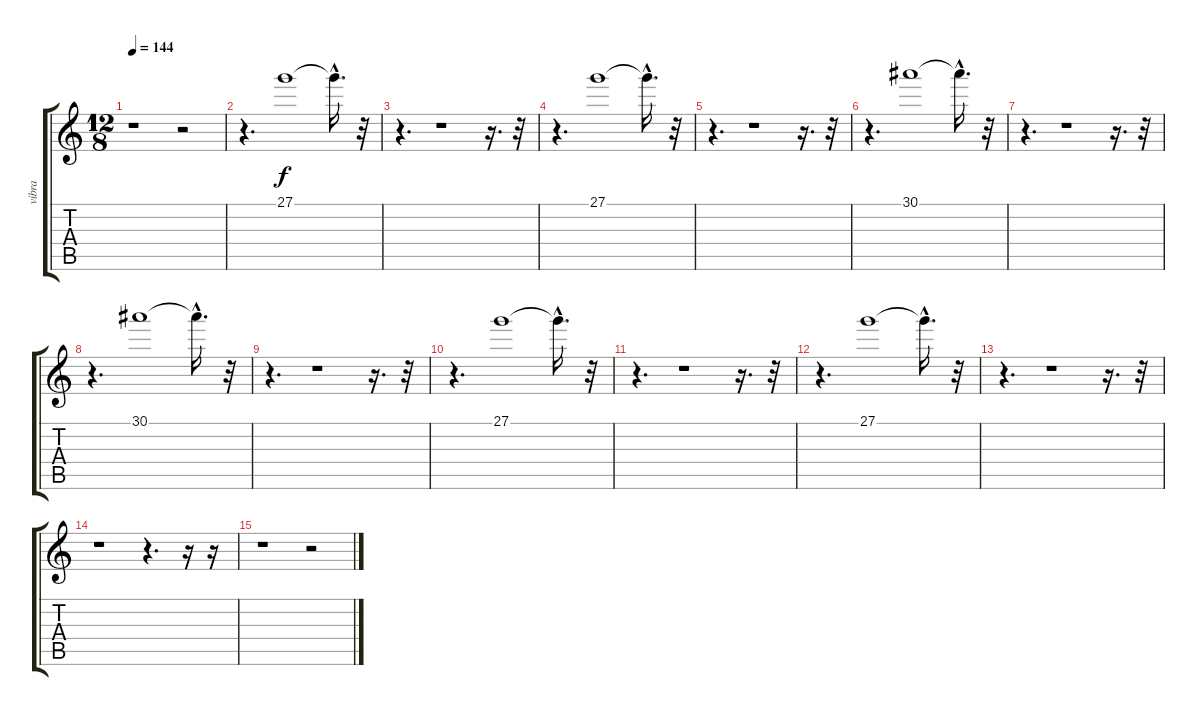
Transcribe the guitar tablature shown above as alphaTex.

\track ("vibra" "vibra") {instrument vibraphone}
\staff {score tabs}
\tuning (E4 B3 G3 D3 A2 E2) {hide}
\ts (12 8)
\tempo 144
\clef g2
\ks c
r.1{dy f instrument vibraphone} r.2 |
r.4{d} 27.1.1 27.1{hac t}.16{d} r.32 |
r.4{d} r.1 r.16{d} r.32 |
r.4{d} 27.1.1 27.1{hac t}.16{d} r.32 |
r.4{d} r.1 r.16{d} r.32 |
r.4{d} 30.1.1 30.1{hac t}.16{d} r.32 |
r.4{d} r.1 r.16{d} r.32 |
r.4{d} 30.1.1 30.1{hac t}.16{d} r.32 |
r.4{d} r.1 r.16{d} r.32 |
r.4{d} 27.1.1 27.1{hac t}.16{d} r.32 |
r.4{d} r.1 r.16{d} r.32 |
r.4{d} 27.1.1 27.1{hac t}.16{d} r.32 |
r.4{d} r.1 r.16{d} r.32 |
r.1 r.4{d} r.16 r.16 |
r.1 r.2
